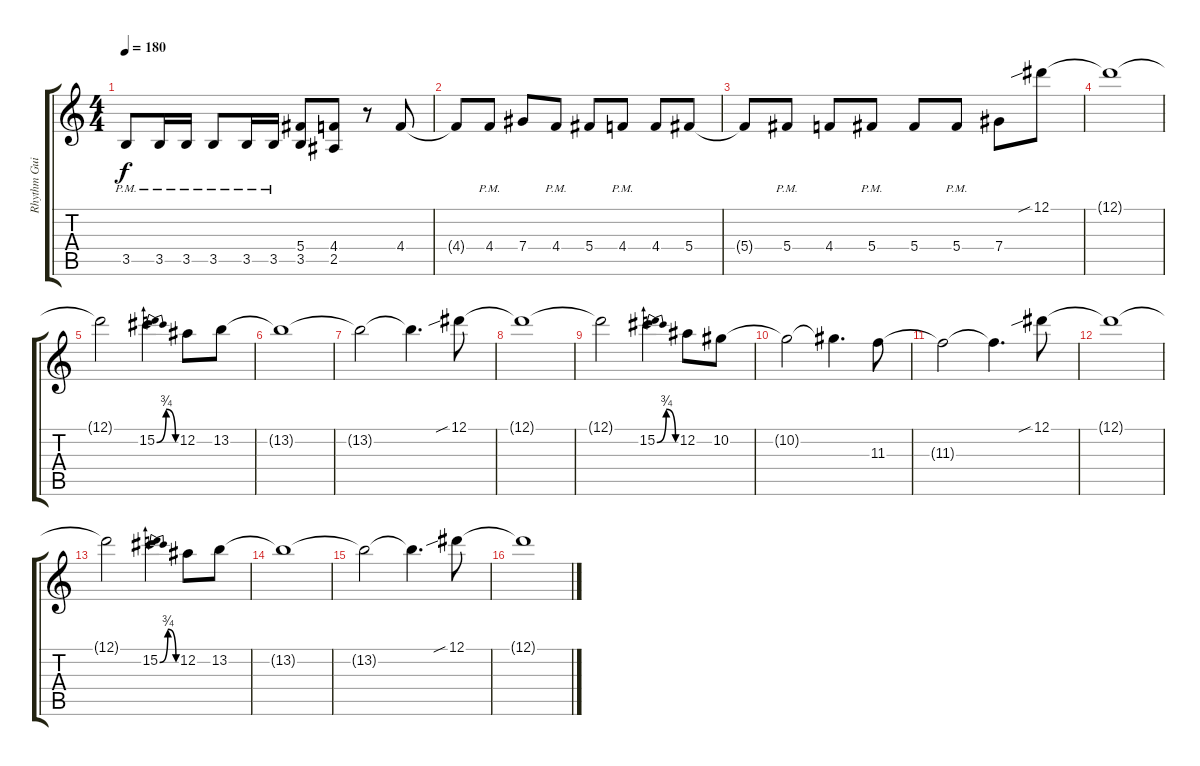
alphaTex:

\track ("Rhythm Guitar  " "Rhythm Gui") {instrument overdrivenguitar}
\staff {score tabs}
\tuning (Eb4 Bb3 Gb3 Db3 Ab2 Eb2) {hide}
\ts (4 4)
\tempo 180
\clef g2
\ks c
3.5{pm}.8{dy f} 3.5{pm}.16 3.5{pm}.16 3.5{pm}.8 3.5{pm}.16 3.5{pm}.16 (5.4 3.5).8 (4.4 2.5).8 r.8 4.4.8 |
4.4{t}.8 4.4{pm}.8 7.4.8 4.4{pm}.8 5.4.8 4.4{pm}.8 4.4.8 5.4.8 |
5.4{t}.8 5.4{pm}.8 4.4.8 5.4{pm}.8 5.4.8 5.4{pm}.8 7.4.8 12.1{sib}.8 |
12.1{t}.1 |
12.1{t}.2 15.2{be (bendrelease 0 0 30 3 30 3 60 0)}.4 12.2.8 13.2.8 |
13.2{t}.1 |
13.2{t}.2 13.2{t}.4{d} 12.1{sib}.8 |
12.1{t}.1 |
12.1{t}.2 15.2{be (bendrelease 0 0 30 3 30 3 60 0)}.4 12.2.8 10.2.8 |
10.2{t}.2 10.2{t}.4{d} 11.3.8 |
11.3{t}.2 11.3{t}.4{d} 12.1{sib}.8 |
12.1{t}.1 |
12.1{t}.2 15.2{be (bendrelease 0 0 30 3 30 3 60 0)}.4 12.2.8 13.2.8 |
13.2{t}.1 |
13.2{t}.2 13.2{t}.4{d} 12.1{sib}.8 |
12.1{t}.1
